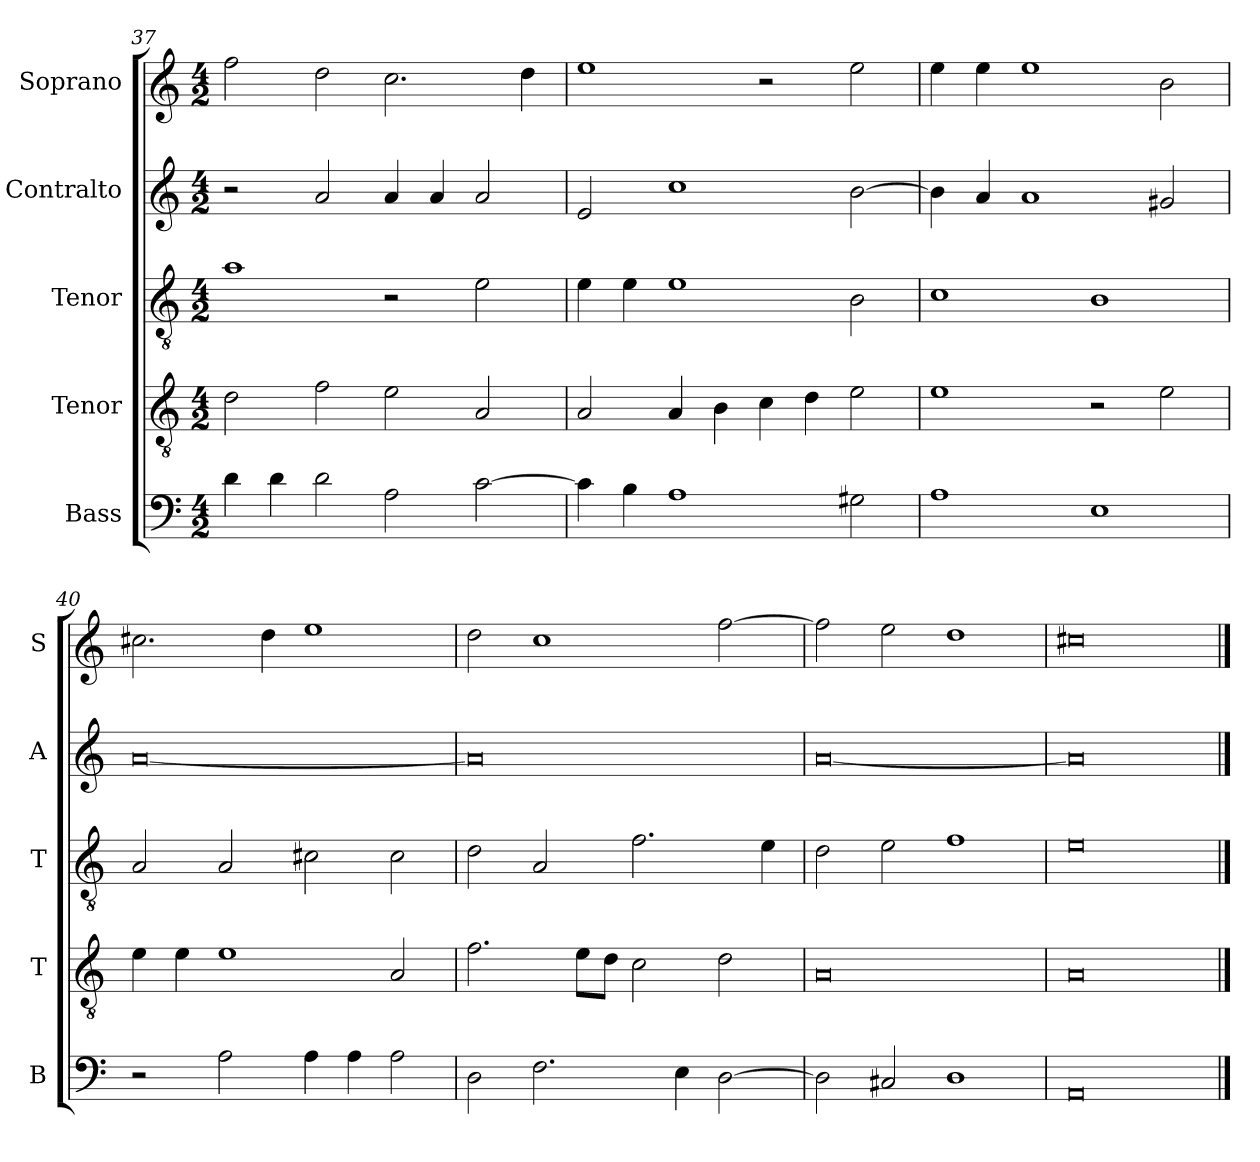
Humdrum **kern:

**kern	**kern	**kern	**kern	**kern
*part5	*part4	*part3	*part2	*part1
*staff5	*staff4	*staff3	*staff2	*staff1
*I"Bass	*I"Tenor	*I"Tenor	*I"Contralto	*I"Soprano
*I'B	*I'T	*I'T	*I'A	*I'S
*clefF4	*clefGv2	*clefGv2	*clefG2	*clefG2
*k[]	*k[]	*k[]	*k[]	*k[]
*A:aeo	*A:aeo	*A:aeo	*A:aeo	*A:aeo
*M4/2	*M4/2	*M4/2	*M4/2	*M4/2
=37	=37	=37	=37	=37
4d	2d	1a	2r	2ff
4d	.	.	.	.
2d	2f	.	2a	2dd
2A	2e	2r	4a	2.cc
.	.	.	4a	.
[2c	2A	2e	2a	.
.	.	.	.	4dd
=38	=38	=38	=38	=38
4c]	2A	4e	2e	1ee
4B	.	4e	.	.
1A	4A	1e	1cc	.
.	4B	.	.	.
.	4c	.	.	2r
.	4d	.	.	.
2G#X	2e	2B	[2b	2ee
=39	=39	=39	=39	=39
1A	1e	1c	4b]	4ee
.	.	.	4a	4ee
.	.	.	1a	1ee
1E	2r	1B	.	.
.	2e	.	2g#X	2b
=40	=40	=40	=40	=40
2r	4e	2A	[0a	2.cc#X
.	4e	.	.	.
2A	1e	2A	.	.
.	.	.	.	4dd
4A	.	2c#X	.	1ee
4A	.	.	.	.
2A	2A	2c#	.	.
=41	=41	=41	=41	=41
2D	2.f	2d	0a]	2dd
2.F	.	2A	.	1cc
.	8e\L	.	.	.
.	8d\J	.	.	.
.	2c	2.f	.	.
4E	.	.	.	.
[2D	2d	.	.	[2ff
.	.	4e	.	.
=42	=42	=42	=42	=42
2D]	0A	2d	[0a	2ff]
2C#X	.	2e	.	2ee
1D	.	1f	.	1dd
=43	=43	=43	=43	=43
0AA	0A	0e	0a]	0cc#X
==	==	==	==	==
*-	*-	*-	*-	*-
